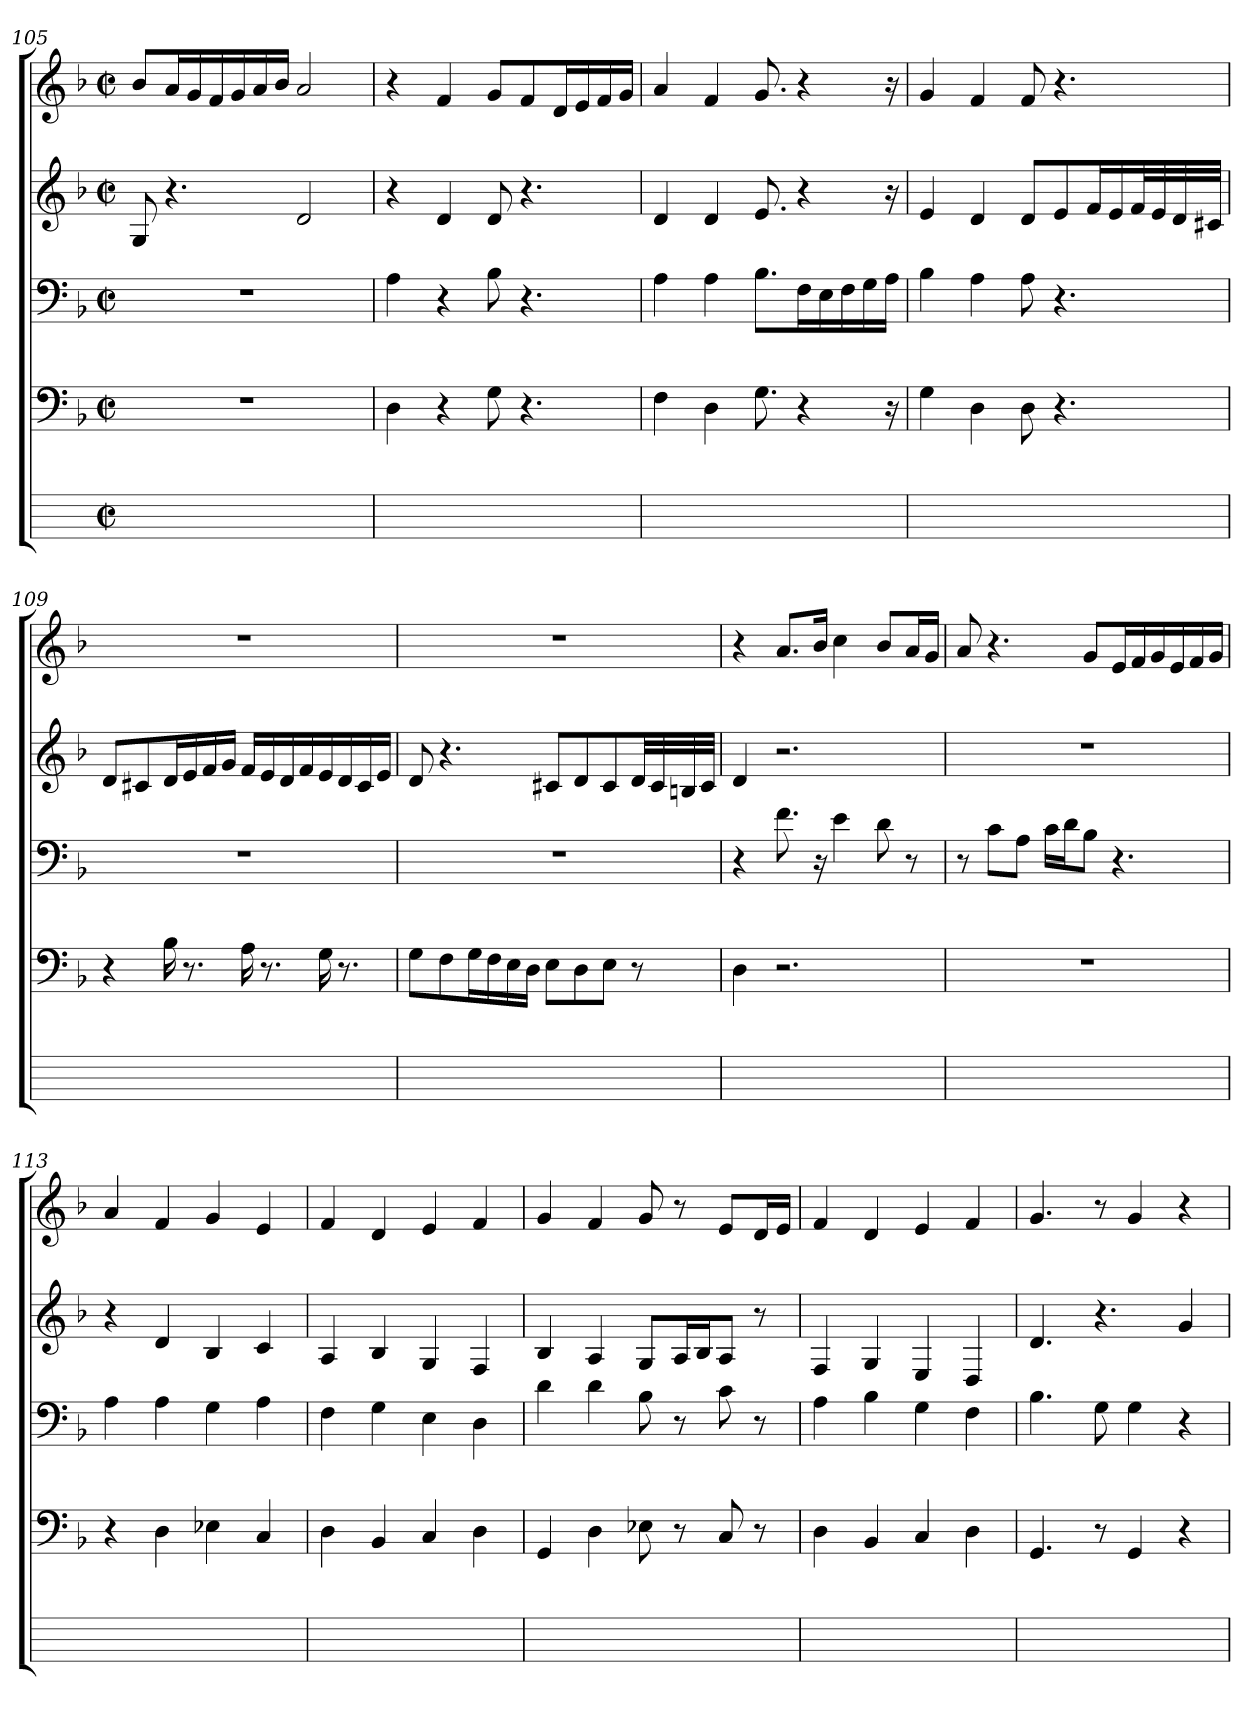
**kern	**kern	**kern	**kern	**kern
*part5	*part4	*part3	*part2	*part1
*staff5	*staff4	*staff3	*staff2	*staff1
*	*clefF4	*clefF4	*clefG2	*clefG2
*	*k[b-]	*k[b-]	*k[b-]	*k[b-]
*	*F:	*F:	*F:	*F:
*M2/2	*M2/2	*M2/2	*M2/2	*M2/2
*met(c|)	*met(c|)	*met(c|)	*met(c|)	*met(c|)
=105	=105	=105	=105	=105
1ryy	1r	1r	8G	8b-iL
.	.	.	4.r	16ajL
.	.	.	.	16gj
.	.	.	.	16fZ
.	.	.	.	16gj
.	.	.	.	16ai
.	.	.	.	16b-jJJ
.	.	.	2d	2a
=106	=106	=106	=106	=106
1ryy	4D	4A	4r	4r
.	4r	4r	4d	4f
.	8G	8B-	8d	8gL
.	4.r	4.r	4.r	8fj
.	.	.	.	16djL
.	.	.	.	16ej
.	.	.	.	16fj
.	.	.	.	16gjJJ
=107	=107	=107	=107	=107
1ryy	4F	4A	4d	4a
.	4D	4A	4d	4f
.	8.G	8.B-L	8.e	8.g
.	4r	16FjL	4r	4r
.	.	16Ej	.	.
.	.	16Fj	.	.
.	.	16Gj	.	.
.	16r	16AjJJ	16r	16r
=108	=108	=108	=108	=108
1ryy	4Gi	4B-i	4ei	4gi
.	4D	4A	4d	4f
.	8D	8A	8dL	8f
.	4.r	4.r	8ej	4.r
.	.	.	16fjL	.
.	.	.	16ej	.
.	.	.	32fjL	.
.	.	.	32ej	.
.	.	.	32dj	.
.	.	.	32c#XjJJJ	.
=109	=109	=109	=109	=109
1ryy	4r	1r	8djL	1r
.	.	.	8c#Xj	.
.	16B-	.	16dL	.
.	8.r	.	16ej	.
.	.	.	16fj	.
.	.	.	16gjJJ	.
.	16A	.	16fLL	.
.	8.r	.	16ej	.
.	.	.	16dj	.
.	.	.	16fj	.
.	16G	.	16e	.
.	8.r	.	16dj	.
.	.	.	16c#j	.
.	.	.	16ejJJ	.
=110	=110	=110	=110	=110
1ryy	8GiL	1r	8d	1r
.	8F	.	4.r	.
.	16GZL	.	.	.
.	16Fj	.	.	.
.	16Ej	.	.	.
.	16DjJJ	.	.	.
.	8EL	.	8c#XL	.
.	8DZ	.	8dZ	.
.	8EiJ	.	8c#i	.
.	8r	.	32djLL	.
.	.	.	32c#j	.
.	.	.	32Bnj	.
.	.	.	32c#jJJJ	.
=111	=111	=111	=111	=111
1ryy	4D	4r	4d	4r
.	2.r	8.f	2.r	8.aL
.	.	16r	.	16b-jJk
.	.	4e	.	4cc
.	.	8d	.	8b-L
.	.	8r	.	16ajL
.	.	.	.	16gjJJ
=112	=112	=112	=112	=112
1ryy	1r	8r	1r	8a
.	.	8cL	.	4.r
.	.	8AJ	.	.
.	.	16cjLL	.	.
.	.	16djJ	.	.
.	.	8B-J	.	8gL
.	.	4.r	.	16ejL
.	.	.	.	16fj
.	.	.	.	16gj
.	.	.	.	16ej
.	.	.	.	16fj
.	.	.	.	16gjJJ
=113	=113	=113	=113	=113
1ryy	4r	4A	4r	4a
.	4D	4A	4d	4f
.	4E-X	4G	4B-	4g
.	4C	4A	4c	4e
=114	=114	=114	=114	=114
1ryy	4D	4F	4A	4f
.	4BB-	4G	4B-	4d
.	4C	4E	4G	4e
.	4D	4D	4F	4f
=115	=115	=115	=115	=115
1ryy	4GG	4d	4B-	4g
.	4D	4d	4A	4f
.	8E-X	8B-	8GL	8g
.	8r	8r	16AjL	8r
.	.	.	16B-jJ	.
.	8C	8c	8AJ	8eL
.	8r	8r	8r	16djL
.	.	.	.	16ejJJ
=116	=116	=116	=116	=116
1ryy	4D	4A	4F	4f
.	4BB-	4B-	4G	4d
.	4C	4G	4E	4e
.	4D	4F	4D	4f
=117	=117	=117	=117	=117
1ryy	4.GG	4.B-	4.d	4.g
.	8r	8G	4.r	8r
.	4GGi	4G	.	4gi
.	4r	4r	4g	4r
=	=	=	=	=
*-	*-	*-	*-	*-
